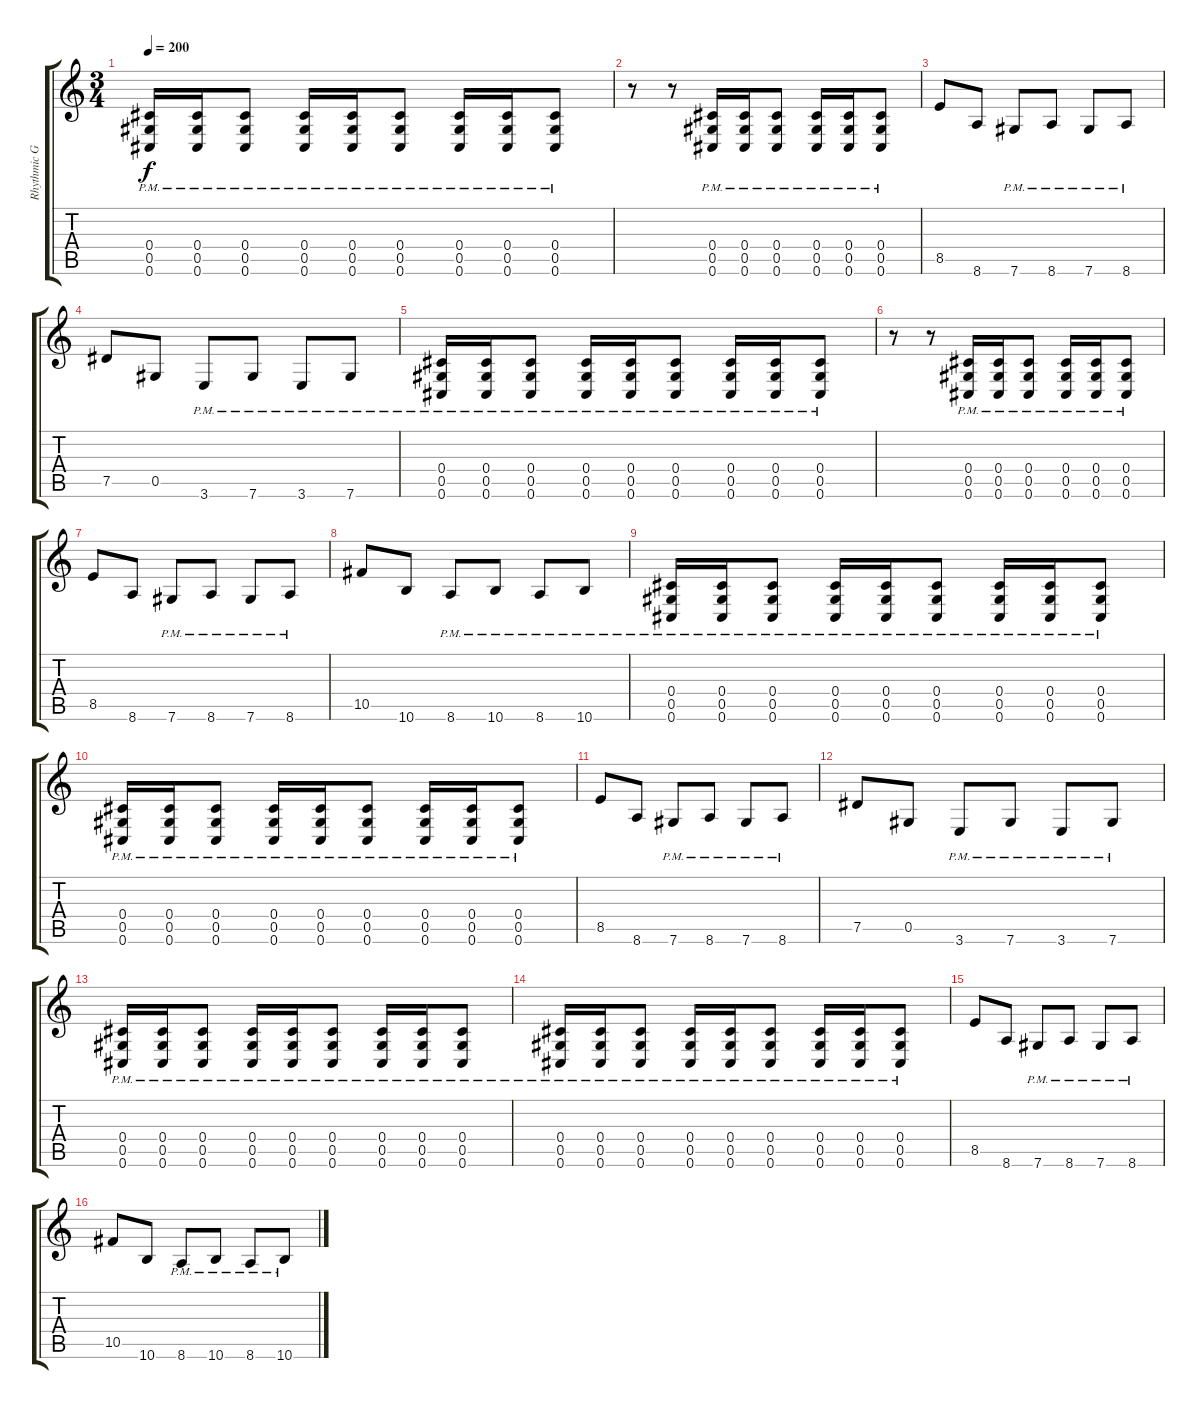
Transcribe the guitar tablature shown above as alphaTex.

\track ("Rhythmic Guitar" "Rhythmic G") {instrument distortionguitar}
\staff {score tabs}
\tuning (Eb4 Bb3 Gb3 Db3 Ab2 Db2) {hide}
\ts (3 4)
\tempo 200
\clef g2
\ks c
(0.4{pm} 0.5{pm} 0.6{pm}).16{dy f} (0.4{pm} 0.5{pm} 0.6{pm}).16 (0.4{pm} 0.5{pm} 0.6{pm}).8 (0.4{pm} 0.5{pm} 0.6{pm}).16 (0.4{pm} 0.5{pm} 0.6{pm}).16 (0.4{pm} 0.5{pm} 0.6{pm}).8 (0.4{pm} 0.5{pm} 0.6{pm}).16 (0.4{pm} 0.5{pm} 0.6{pm}).16 (0.4{pm} 0.5{pm} 0.6{pm}).8 |
r.8 r.8 (0.4{pm} 0.5{pm} 0.6{pm}).16 (0.4{pm} 0.5{pm} 0.6{pm}).16 (0.4{pm} 0.5{pm} 0.6{pm}).8 (0.4{pm} 0.5{pm} 0.6{pm}).16 (0.4{pm} 0.5{pm} 0.6{pm}).16 (0.4{pm} 0.5{pm} 0.6{pm}).8 |
8.5.8 8.6.8 7.6{pm}.8 8.6{pm}.8 7.6{pm}.8 8.6{pm}.8 |
7.5.8 0.5.8 3.6{pm}.8 7.6{pm}.8 3.6{pm}.8 7.6{pm}.8 |
(0.4{pm} 0.5{pm} 0.6{pm}).16 (0.4{pm} 0.5{pm} 0.6{pm}).16 (0.4{pm} 0.5{pm} 0.6{pm}).8 (0.4{pm} 0.5{pm} 0.6{pm}).16 (0.4{pm} 0.5{pm} 0.6{pm}).16 (0.4{pm} 0.5{pm} 0.6{pm}).8 (0.4{pm} 0.5{pm} 0.6{pm}).16 (0.4{pm} 0.5{pm} 0.6{pm}).16 (0.4{pm} 0.5{pm} 0.6{pm}).8 |
r.8 r.8 (0.4{pm} 0.5{pm} 0.6{pm}).16 (0.4{pm} 0.5{pm} 0.6{pm}).16 (0.4{pm} 0.5{pm} 0.6{pm}).8 (0.4{pm} 0.5{pm} 0.6{pm}).16 (0.4{pm} 0.5{pm} 0.6{pm}).16 (0.4{pm} 0.5{pm} 0.6{pm}).8 |
8.5.8 8.6.8 7.6{pm}.8 8.6{pm}.8 7.6{pm}.8 8.6{pm}.8 |
10.5.8 10.6.8 8.6{pm}.8 10.6{pm}.8 8.6{pm}.8 10.6{pm}.8 |
(0.4{pm} 0.5{pm} 0.6{pm}).16 (0.4{pm} 0.5{pm} 0.6{pm}).16 (0.4{pm} 0.5{pm} 0.6{pm}).8 (0.4{pm} 0.5{pm} 0.6{pm}).16 (0.4{pm} 0.5{pm} 0.6{pm}).16 (0.4{pm} 0.5{pm} 0.6{pm}).8 (0.4{pm} 0.5{pm} 0.6{pm}).16 (0.4{pm} 0.5{pm} 0.6{pm}).16 (0.4{pm} 0.5{pm} 0.6{pm}).8 |
(0.4{pm} 0.5{pm} 0.6{pm}).16 (0.4{pm} 0.5{pm} 0.6{pm}).16 (0.4{pm} 0.5{pm} 0.6{pm}).8 (0.4{pm} 0.5{pm} 0.6{pm}).16 (0.4{pm} 0.5{pm} 0.6{pm}).16 (0.4{pm} 0.5{pm} 0.6{pm}).8 (0.4{pm} 0.5{pm} 0.6{pm}).16 (0.4{pm} 0.5{pm} 0.6{pm}).16 (0.4{pm} 0.5{pm} 0.6{pm}).8 |
8.5.8 8.6.8 7.6{pm}.8 8.6{pm}.8 7.6{pm}.8 8.6{pm}.8 |
7.5.8 0.5.8 3.6{pm}.8 7.6{pm}.8 3.6{pm}.8 7.6{pm}.8 |
(0.4{pm} 0.5{pm} 0.6{pm}).16 (0.4{pm} 0.5{pm} 0.6{pm}).16 (0.4{pm} 0.5{pm} 0.6{pm}).8 (0.4{pm} 0.5{pm} 0.6{pm}).16 (0.4{pm} 0.5{pm} 0.6{pm}).16 (0.4{pm} 0.5{pm} 0.6{pm}).8 (0.4{pm} 0.5{pm} 0.6{pm}).16 (0.4{pm} 0.5{pm} 0.6{pm}).16 (0.4{pm} 0.5{pm} 0.6{pm}).8 |
(0.4{pm} 0.5{pm} 0.6{pm}).16 (0.4{pm} 0.5{pm} 0.6{pm}).16 (0.4{pm} 0.5{pm} 0.6{pm}).8 (0.4{pm} 0.5{pm} 0.6{pm}).16 (0.4{pm} 0.5{pm} 0.6{pm}).16 (0.4{pm} 0.5{pm} 0.6{pm}).8 (0.4{pm} 0.5{pm} 0.6{pm}).16 (0.4{pm} 0.5{pm} 0.6{pm}).16 (0.4{pm} 0.5{pm} 0.6{pm}).8 |
8.5.8 8.6.8 7.6{pm}.8 8.6{pm}.8 7.6{pm}.8 8.6{pm}.8 |
10.5.8 10.6.8 8.6{pm}.8 10.6{pm}.8 8.6{pm}.8 10.6{pm}.8
